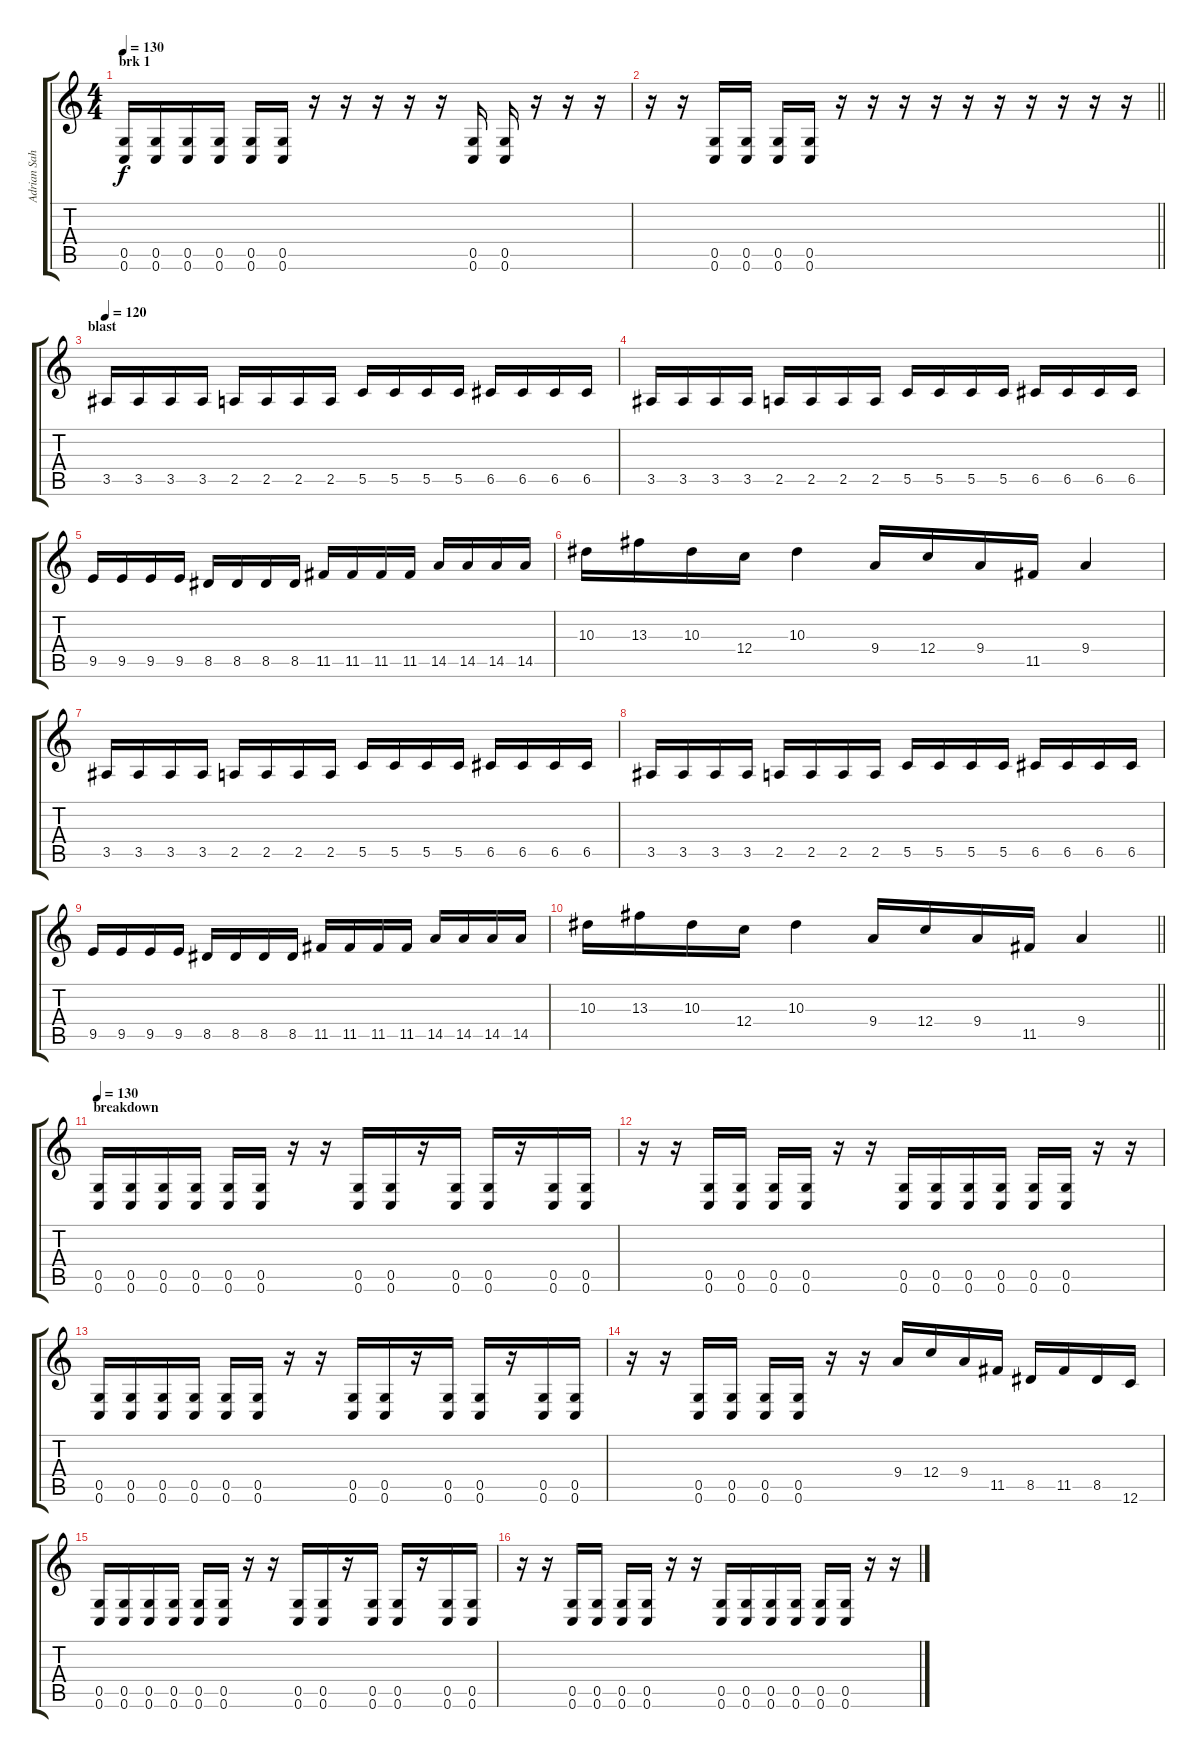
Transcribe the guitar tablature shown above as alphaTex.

\track ("Adrian Sahid" "Adrian Sah") {instrument overdrivenguitar}
\staff {score tabs}
\tuning (D4 A3 F3 C3 G2 C2) {hide}
\ts (4 4)
\section ("" "brk 1")
\tempo 130
\clef g2
\ks c
(0.5 0.6).16{dy f instrument overdrivenguitar} (0.5 0.6).16 (0.5 0.6).16 (0.5 0.6).16 (0.5 0.6).16 (0.5 0.6).16 r.16 r.16 r.16 r.16 r.16 (0.5 0.6).16 (0.5 0.6).16 r.16 r.16 r.16 |
\barLineRight lightlight
r.16 r.16 (0.5 0.6).16 (0.5 0.6).16 (0.5 0.6).16 (0.5 0.6).16 r.16 r.16 r.16 r.16 r.16 r.16 r.16 r.16 r.16 r.16 |
\section ("" "blast")
\tempo 120
3.5.16 3.5.16 3.5.16 3.5.16 2.5.16 2.5.16 2.5.16 2.5.16 5.5.16 5.5.16 5.5.16 5.5.16 6.5.16 6.5.16 6.5.16 6.5.16 |
3.5.16 3.5.16 3.5.16 3.5.16 2.5.16 2.5.16 2.5.16 2.5.16 5.5.16 5.5.16 5.5.16 5.5.16 6.5.16 6.5.16 6.5.16 6.5.16 |
9.5.16 9.5.16 9.5.16 9.5.16 8.5.16 8.5.16 8.5.16 8.5.16 11.5.16 11.5.16 11.5.16 11.5.16 14.5.16 14.5.16 14.5.16 14.5.16 |
10.3.16 13.3.16 10.3.16 12.4.16 10.3.4 9.4.16 12.4.16 9.4.16 11.5.16 9.4.4 |
3.5.16 3.5.16 3.5.16 3.5.16 2.5.16 2.5.16 2.5.16 2.5.16 5.5.16 5.5.16 5.5.16 5.5.16 6.5.16 6.5.16 6.5.16 6.5.16 |
3.5.16 3.5.16 3.5.16 3.5.16 2.5.16 2.5.16 2.5.16 2.5.16 5.5.16 5.5.16 5.5.16 5.5.16 6.5.16 6.5.16 6.5.16 6.5.16 |
9.5.16 9.5.16 9.5.16 9.5.16 8.5.16 8.5.16 8.5.16 8.5.16 11.5.16 11.5.16 11.5.16 11.5.16 14.5.16 14.5.16 14.5.16 14.5.16 |
\barLineRight lightlight
10.3.16 13.3.16 10.3.16 12.4.16 10.3.4 9.4.16 12.4.16 9.4.16 11.5.16 9.4.4 |
\section ("" "breakdown")
\tempo 130
(0.5 0.6).16 (0.5 0.6).16 (0.5 0.6).16 (0.5 0.6).16 (0.5 0.6).16 (0.5 0.6).16 r.16 r.16 (0.5 0.6).16 (0.5 0.6).16 r.16 (0.5 0.6).16 (0.5 0.6).16 r.16 (0.5 0.6).16 (0.5 0.6).16 |
r.16 r.16 (0.5 0.6).16 (0.5 0.6).16 (0.5 0.6).16 (0.5 0.6).16 r.16 r.16 (0.5 0.6).16 (0.5 0.6).16 (0.5 0.6).16 (0.5 0.6).16 (0.5 0.6).16 (0.5 0.6).16 r.16 r.16 |
(0.5 0.6).16 (0.5 0.6).16 (0.5 0.6).16 (0.5 0.6).16 (0.5 0.6).16 (0.5 0.6).16 r.16 r.16 (0.5 0.6).16 (0.5 0.6).16 r.16 (0.5 0.6).16 (0.5 0.6).16 r.16 (0.5 0.6).16 (0.5 0.6).16 |
r.16 r.16 (0.5 0.6).16 (0.5 0.6).16 (0.5 0.6).16 (0.5 0.6).16 r.16 r.16 9.4.16 12.4.16 9.4.16 11.5.16 8.5.16 11.5.16 8.5.16 12.6.16 |
(0.5 0.6).16 (0.5 0.6).16 (0.5 0.6).16 (0.5 0.6).16 (0.5 0.6).16 (0.5 0.6).16 r.16 r.16 (0.5 0.6).16 (0.5 0.6).16 r.16 (0.5 0.6).16 (0.5 0.6).16 r.16 (0.5 0.6).16 (0.5 0.6).16 |
r.16 r.16 (0.5 0.6).16 (0.5 0.6).16 (0.5 0.6).16 (0.5 0.6).16 r.16 r.16 (0.5 0.6).16 (0.5 0.6).16 (0.5 0.6).16 (0.5 0.6).16 (0.5 0.6).16 (0.5 0.6).16 r.16 r.16
